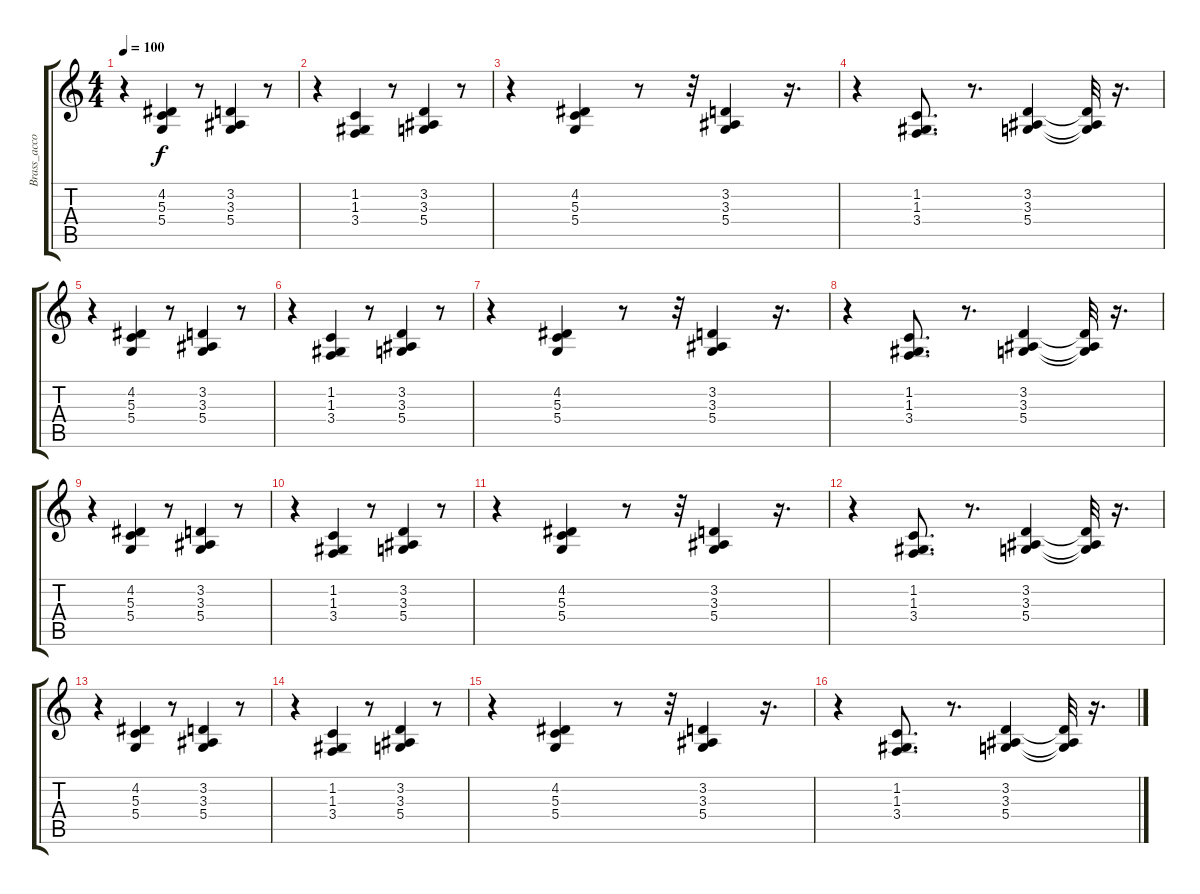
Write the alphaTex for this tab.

\track ("Brass_accord" "Brass_acco") {instrument lead8bassandlead}
\staff {score tabs}
\tuning (E4 B3 G3 D3 A2 E2) {hide}
\ts (4 4)
\tempo 100
\clef g2
\ks c
r.4{dy f} (4.2 5.3 5.4).4 r.8 (3.2 3.3 5.4).4 r.8 |
r.4 (1.2 1.3 3.4).4 r.8 (3.2 3.3 5.4).4 r.8 |
r.4 (4.2 5.3 5.4).4 r.8 r.32 (3.2 3.3 5.4).4 r.16{d} |
r.4 (1.2 1.3 3.4).8{d} r.8{d} (3.2 3.3 5.4).4 (3.2{t} 3.3{t} 5.4{t}).32 r.16{d} |
r.4 (4.2 5.3 5.4).4 r.8 (3.2 3.3 5.4).4 r.8 |
r.4 (1.2 1.3 3.4).4 r.8 (3.2 3.3 5.4).4 r.8 |
r.4 (4.2 5.3 5.4).4 r.8 r.32 (3.2 3.3 5.4).4 r.16{d} |
r.4 (1.2 1.3 3.4).8{d} r.8{d} (3.2 3.3 5.4).4 (3.2{t} 3.3{t} 5.4{t}).32 r.16{d} |
r.4 (4.2 5.3 5.4).4 r.8 (3.2 3.3 5.4).4{volume 10} r.8 |
r.4 (1.2 1.3 3.4).4{volume 9} r.8 (3.2 3.3 5.4).4{volume 9} r.8 |
r.4 (4.2 5.3 5.4).4 r.8 r.32 (3.2 3.3 5.4).4{volume 9} r.16{d} |
r.4 (1.2 1.3 3.4).8{d volume 8} r.8{d} (3.2 3.3 5.4).4{volume 8} (3.2{t} 3.3{t} 5.4{t}).32 r.16{d} |
r.4 (4.2 5.3 5.4).4{volume 8} r.8 (3.2 3.3 5.4).4{volume 7} r.8 |
r.4 (1.2 1.3 3.4).4{volume 6} r.8 (3.2 3.3 5.4).4{volume 6} r.8 |
r.4 (4.2 5.3 5.4).4{volume 5} r.8 r.32 (3.2 3.3 5.4).4{volume 5} r.16{d} |
r.4 (1.2 1.3 3.4).8{d volume 4} r.8{d} (3.2 3.3 5.4).4{volume 4} (3.2{t} 3.3{t} 5.4{t}).32 r.16{d}
